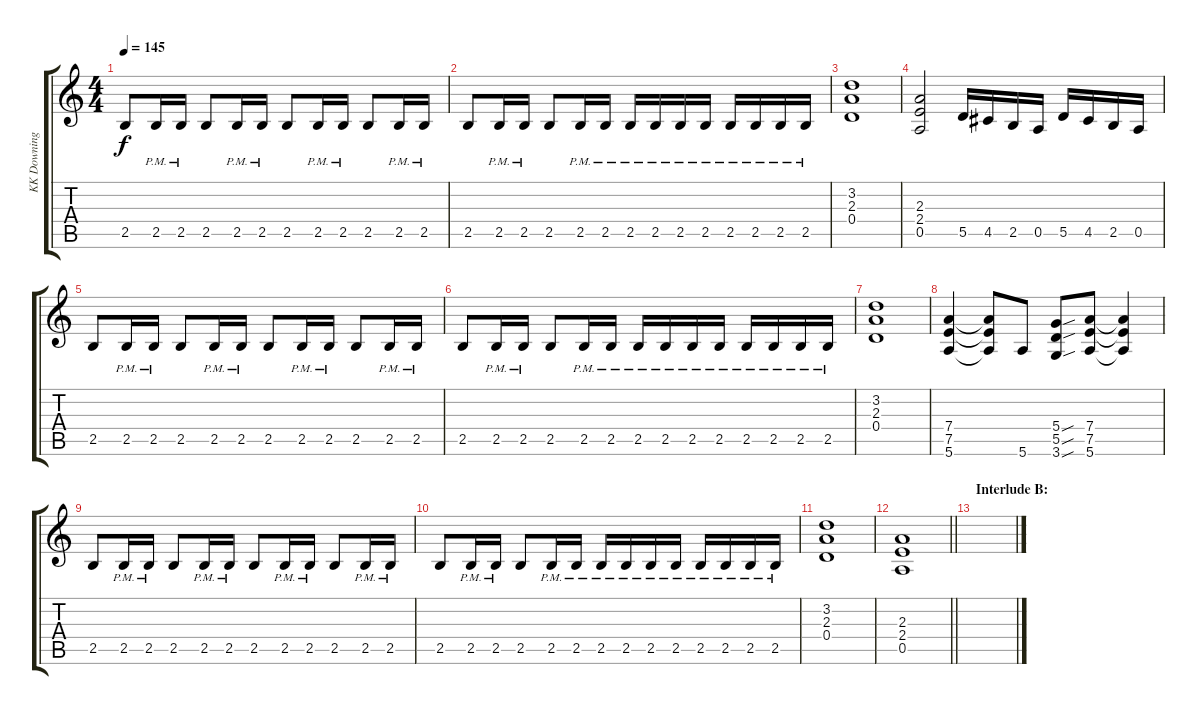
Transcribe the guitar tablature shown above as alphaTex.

\track ("KK Downing" "KK Downing") {instrument distortionguitar}
\staff {score tabs}
\tuning (E4 B3 G3 D3 A2 E2) {hide}
\ts (4 4)
\tempo 145
\clef g2
\ks c
2.5.8{dy f} 2.5{pm}.16 2.5{pm}.16 2.5.8 2.5{pm}.16 2.5{pm}.16 2.5.8 2.5{pm}.16 2.5{pm}.16 2.5.8 2.5{pm}.16 2.5{pm}.16 |
2.5.8 2.5{pm}.16 2.5{pm}.16 2.5.8 2.5{pm}.16 2.5{pm}.16 2.5{pm}.16 2.5{pm}.16 2.5{pm}.16 2.5{pm}.16 2.5{pm}.16 2.5{pm}.16 2.5{pm}.16 2.5{pm}.16 |
(3.2 2.3 0.4).1 |
(2.3 2.4 0.5).2 5.5.16 4.5.16 2.5.16 0.5.16 5.5.16 4.5.16 2.5.16 0.5.16 |
2.5.8 2.5{pm}.16 2.5{pm}.16 2.5.8 2.5{pm}.16 2.5{pm}.16 2.5.8 2.5{pm}.16 2.5{pm}.16 2.5.8 2.5{pm}.16 2.5{pm}.16 |
2.5.8 2.5{pm}.16 2.5{pm}.16 2.5.8 2.5{pm}.16 2.5{pm}.16 2.5{pm}.16 2.5{pm}.16 2.5{pm}.16 2.5{pm}.16 2.5{pm}.16 2.5{pm}.16 2.5{pm}.16 2.5{pm}.16 |
(3.2 2.3 0.4).1 |
(7.4 7.5 5.6).4 (7.4{t} 7.5{t} 5.6{t}).8 5.6.8 (5.4{sou} 5.5{sou} 3.6{sou}).8 (7.4 7.5 5.6).8 (7.4{t} 7.5{t} 5.6{t}).4 |
2.5.8 2.5{pm}.16 2.5{pm}.16 2.5.8 2.5{pm}.16 2.5{pm}.16 2.5.8 2.5{pm}.16 2.5{pm}.16 2.5.8 2.5{pm}.16 2.5{pm}.16 |
2.5.8 2.5{pm}.16 2.5{pm}.16 2.5.8 2.5{pm}.16 2.5{pm}.16 2.5{pm}.16 2.5{pm}.16 2.5{pm}.16 2.5{pm}.16 2.5{pm}.16 2.5{pm}.16 2.5{pm}.16 2.5{pm}.16 |
(3.2 2.3 0.4).1 |
\barLineRight lightlight
(2.3 2.4 0.5).1 |
\section ("" "Interlude B:")
